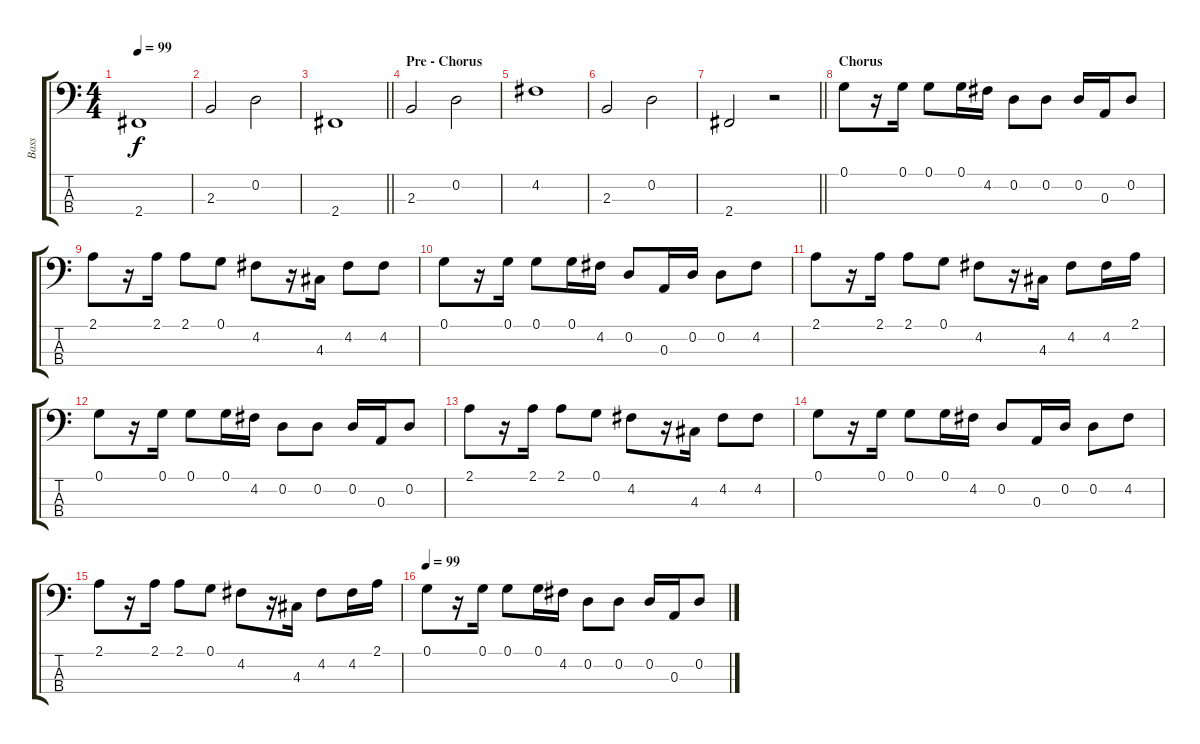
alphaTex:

\track ("Bass" "Bass") {instrument fretlessbass}
\staff {score tabs}
\tuning (G2 D2 A1 E1) {hide}
\ts (4 4)
\tempo 99
\clef f4
\ks c
2.4.1{dy f} |
2.3.2 0.2.2 |
\barLineRight lightlight
2.4.1 |
\section ("" "Pre - Chorus")
2.3.2 0.2.2 |
4.2.1 |
2.3.2 0.2.2 |
\barLineRight lightlight
2.4.2 r.2 |
\section ("" "Chorus")
0.1.8 r.16 0.1.16 0.1.8 0.1.16 4.2.16 0.2.8 0.2.8 0.2.16 0.3.16 0.2.8 |
2.1.8 r.16 2.1.16 2.1.8 0.1.8 4.2.8 r.16 4.3.16 4.2.8 4.2.8 |
0.1.8 r.16 0.1.16 0.1.8 0.1.16 4.2.16 0.2.8 0.3.16 0.2.16 0.2.8 4.2.8 |
2.1.8 r.16 2.1.16 2.1.8 0.1.8 4.2.8 r.16 4.3.16 4.2.8 4.2.16 2.1.16 |
0.1.8 r.16 0.1.16 0.1.8 0.1.16 4.2.16 0.2.8 0.2.8 0.2.16 0.3.16 0.2.8 |
2.1.8 r.16 2.1.16 2.1.8 0.1.8 4.2.8 r.16 4.3.16 4.2.8 4.2.8 |
0.1.8 r.16 0.1.16 0.1.8 0.1.16 4.2.16 0.2.8 0.3.16 0.2.16 0.2.8 4.2.8 |
2.1.8 r.16 2.1.16 2.1.8 0.1.8 4.2.8 r.16 4.3.16 4.2.8 4.2.16 2.1.16 |
\tempo 99
0.1.8 r.16 0.1.16 0.1.8 0.1.16 4.2.16 0.2.8 0.2.8 0.2.16 0.3.16 0.2.8
